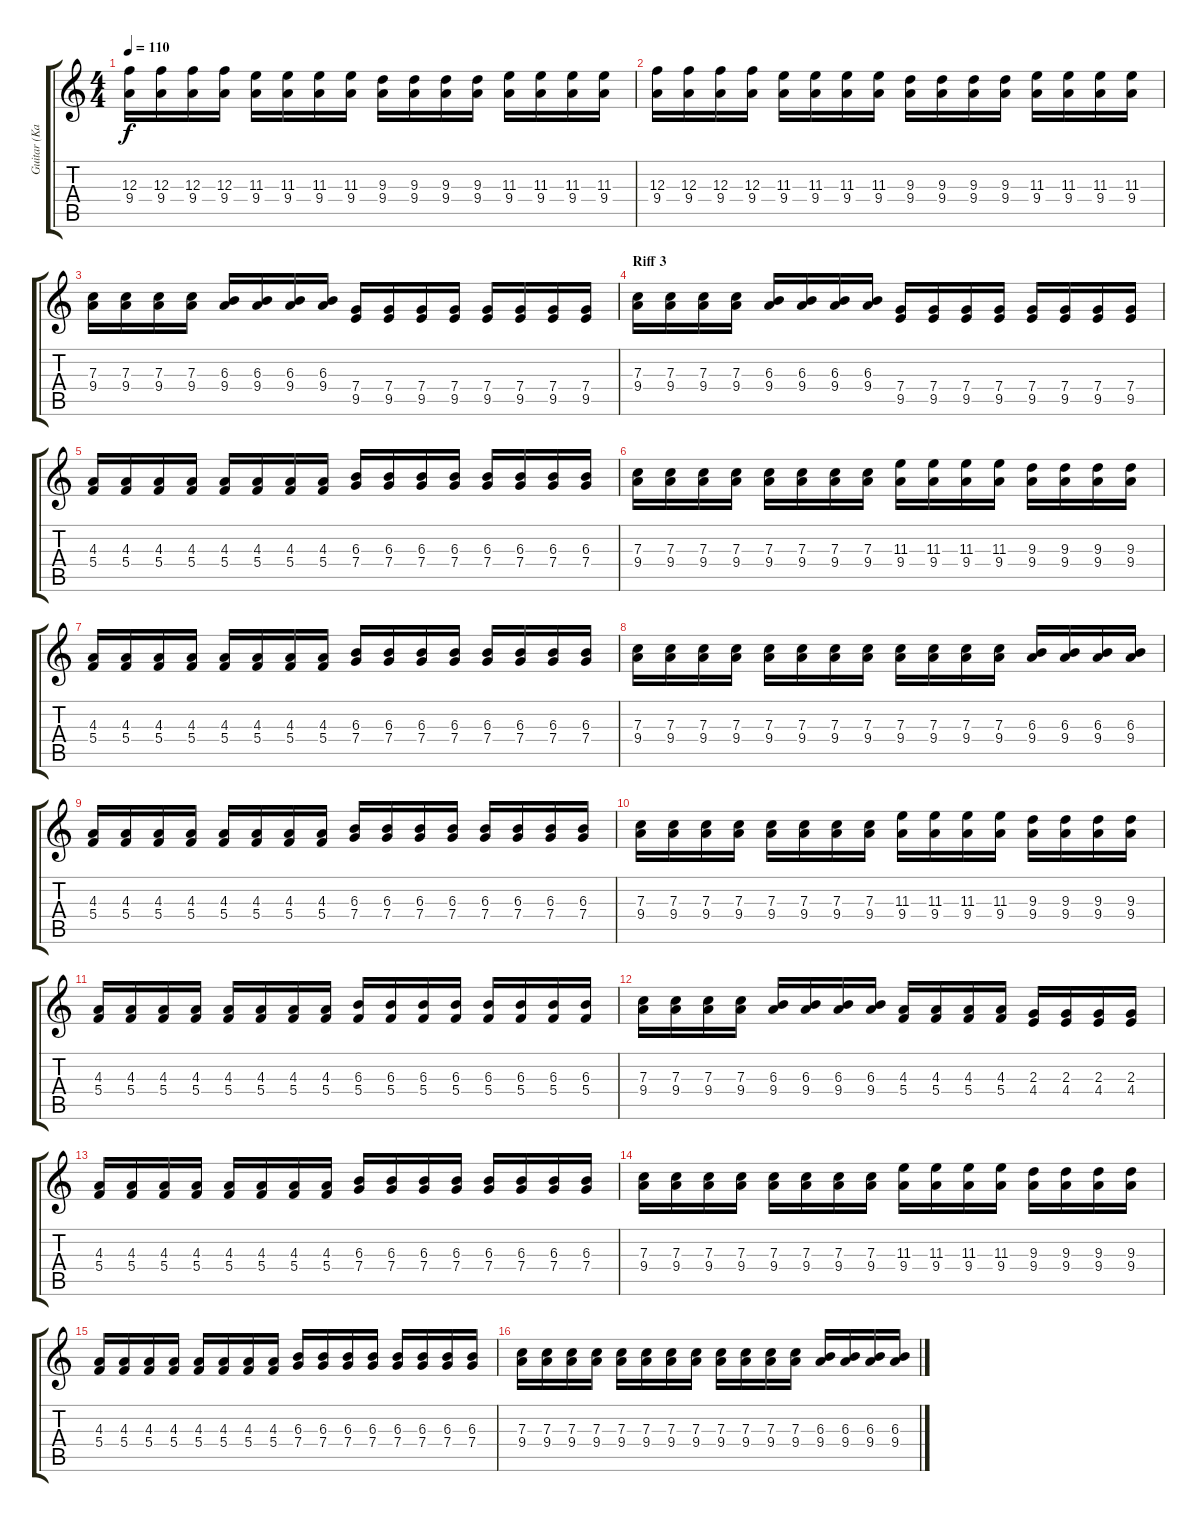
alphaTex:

\track ("Guitar (Kanwulf)" "Guitar (Ka") {instrument electricguitarclean}
\staff {score tabs}
\tuning (D4 A3 F3 C3 G2 D2) {hide}
\ts (4 4)
\tempo 110
\clef g2
\ks c
(12.3 9.4).16{dy f} (12.3 9.4).16 (12.3 9.4).16 (12.3 9.4).16 (11.3 9.4).16 (11.3 9.4).16 (11.3 9.4).16 (11.3 9.4).16 (9.3 9.4).16 (9.3 9.4).16 (9.3 9.4).16 (9.3 9.4).16 (11.3 9.4).16 (11.3 9.4).16 (11.3 9.4).16 (11.3 9.4).16 |
(12.3 9.4).16 (12.3 9.4).16 (12.3 9.4).16 (12.3 9.4).16 (11.3 9.4).16 (11.3 9.4).16 (11.3 9.4).16 (11.3 9.4).16 (9.3 9.4).16 (9.3 9.4).16 (9.3 9.4).16 (9.3 9.4).16 (11.3 9.4).16 (11.3 9.4).16 (11.3 9.4).16 (11.3 9.4).16 |
(7.3 9.4).16 (7.3 9.4).16 (7.3 9.4).16 (7.3 9.4).16 (6.3 9.4).16 (6.3 9.4).16 (6.3 9.4).16 (6.3 9.4).16 (7.4 9.5).16 (7.4 9.5).16 (7.4 9.5).16 (7.4 9.5).16 (7.4 9.5).16 (7.4 9.5).16 (7.4 9.5).16 (7.4 9.5).16 |
\section ("" "Riff 3")
(7.3 9.4).16 (7.3 9.4).16 (7.3 9.4).16 (7.3 9.4).16 (6.3 9.4).16 (6.3 9.4).16 (6.3 9.4).16 (6.3 9.4).16 (7.4 9.5).16 (7.4 9.5).16 (7.4 9.5).16 (7.4 9.5).16 (7.4 9.5).16 (7.4 9.5).16 (7.4 9.5).16 (7.4 9.5).16 |
(4.3 5.4).16 (4.3 5.4).16 (4.3 5.4).16 (4.3 5.4).16 (4.3 5.4).16 (4.3 5.4).16 (4.3 5.4).16 (4.3 5.4).16 (6.3 7.4).16 (6.3 7.4).16 (6.3 7.4).16 (6.3 7.4).16 (6.3 7.4).16 (6.3 7.4).16 (6.3 7.4).16 (6.3 7.4).16 |
(7.3 9.4).16 (7.3 9.4).16 (7.3 9.4).16 (7.3 9.4).16 (7.3 9.4).16 (7.3 9.4).16 (7.3 9.4).16 (7.3 9.4).16 (11.3 9.4).16 (11.3 9.4).16 (11.3 9.4).16 (11.3 9.4).16 (9.3 9.4).16 (9.3 9.4).16 (9.3 9.4).16 (9.3 9.4).16 |
(4.3 5.4).16 (4.3 5.4).16 (4.3 5.4).16 (4.3 5.4).16 (4.3 5.4).16 (4.3 5.4).16 (4.3 5.4).16 (4.3 5.4).16 (6.3 7.4).16 (6.3 7.4).16 (6.3 7.4).16 (6.3 7.4).16 (6.3 7.4).16 (6.3 7.4).16 (6.3 7.4).16 (6.3 7.4).16 |
(7.3 9.4).16 (7.3 9.4).16 (7.3 9.4).16 (7.3 9.4).16 (7.3 9.4).16 (7.3 9.4).16 (7.3 9.4).16 (7.3 9.4).16 (7.3 9.4).16 (7.3 9.4).16 (7.3 9.4).16 (7.3 9.4).16 (6.3 9.4).16 (6.3 9.4).16 (6.3 9.4).16 (6.3 9.4).16 |
(4.3 5.4).16 (4.3 5.4).16 (4.3 5.4).16 (4.3 5.4).16 (4.3 5.4).16 (4.3 5.4).16 (4.3 5.4).16 (4.3 5.4).16 (6.3 7.4).16 (6.3 7.4).16 (6.3 7.4).16 (6.3 7.4).16 (6.3 7.4).16 (6.3 7.4).16 (6.3 7.4).16 (6.3 7.4).16 |
(7.3 9.4).16 (7.3 9.4).16 (7.3 9.4).16 (7.3 9.4).16 (7.3 9.4).16 (7.3 9.4).16 (7.3 9.4).16 (7.3 9.4).16 (11.3 9.4).16 (11.3 9.4).16 (11.3 9.4).16 (11.3 9.4).16 (9.3 9.4).16 (9.3 9.4).16 (9.3 9.4).16 (9.3 9.4).16 |
(4.3 5.4).16 (4.3 5.4).16 (4.3 5.4).16 (4.3 5.4).16 (4.3 5.4).16 (4.3 5.4).16 (4.3 5.4).16 (4.3 5.4).16 (6.3 5.4).16 (6.3 5.4).16 (6.3 5.4).16 (6.3 5.4).16 (6.3 5.4).16 (6.3 5.4).16 (6.3 5.4).16 (6.3 5.4).16 |
(7.3 9.4).16 (7.3 9.4).16 (7.3 9.4).16 (7.3 9.4).16 (6.3 9.4).16 (6.3 9.4).16 (6.3 9.4).16 (6.3 9.4).16 (4.3 5.4).16 (4.3 5.4).16 (4.3 5.4).16 (4.3 5.4).16 (2.3 4.4).16 (2.3 4.4).16 (2.3 4.4).16 (2.3 4.4).16 |
(4.3 5.4).16 (4.3 5.4).16 (4.3 5.4).16 (4.3 5.4).16 (4.3 5.4).16 (4.3 5.4).16 (4.3 5.4).16 (4.3 5.4).16 (6.3 7.4).16 (6.3 7.4).16 (6.3 7.4).16 (6.3 7.4).16 (6.3 7.4).16 (6.3 7.4).16 (6.3 7.4).16 (6.3 7.4).16 |
(7.3 9.4).16 (7.3 9.4).16 (7.3 9.4).16 (7.3 9.4).16 (7.3 9.4).16 (7.3 9.4).16 (7.3 9.4).16 (7.3 9.4).16 (11.3 9.4).16 (11.3 9.4).16 (11.3 9.4).16 (11.3 9.4).16 (9.3 9.4).16 (9.3 9.4).16 (9.3 9.4).16 (9.3 9.4).16 |
(4.3 5.4).16 (4.3 5.4).16 (4.3 5.4).16 (4.3 5.4).16 (4.3 5.4).16 (4.3 5.4).16 (4.3 5.4).16 (4.3 5.4).16 (6.3 7.4).16 (6.3 7.4).16 (6.3 7.4).16 (6.3 7.4).16 (6.3 7.4).16 (6.3 7.4).16 (6.3 7.4).16 (6.3 7.4).16 |
(7.3 9.4).16 (7.3 9.4).16 (7.3 9.4).16 (7.3 9.4).16 (7.3 9.4).16 (7.3 9.4).16 (7.3 9.4).16 (7.3 9.4).16 (7.3 9.4).16 (7.3 9.4).16 (7.3 9.4).16 (7.3 9.4).16 (6.3 9.4).16 (6.3 9.4).16 (6.3 9.4).16 (6.3 9.4).16
